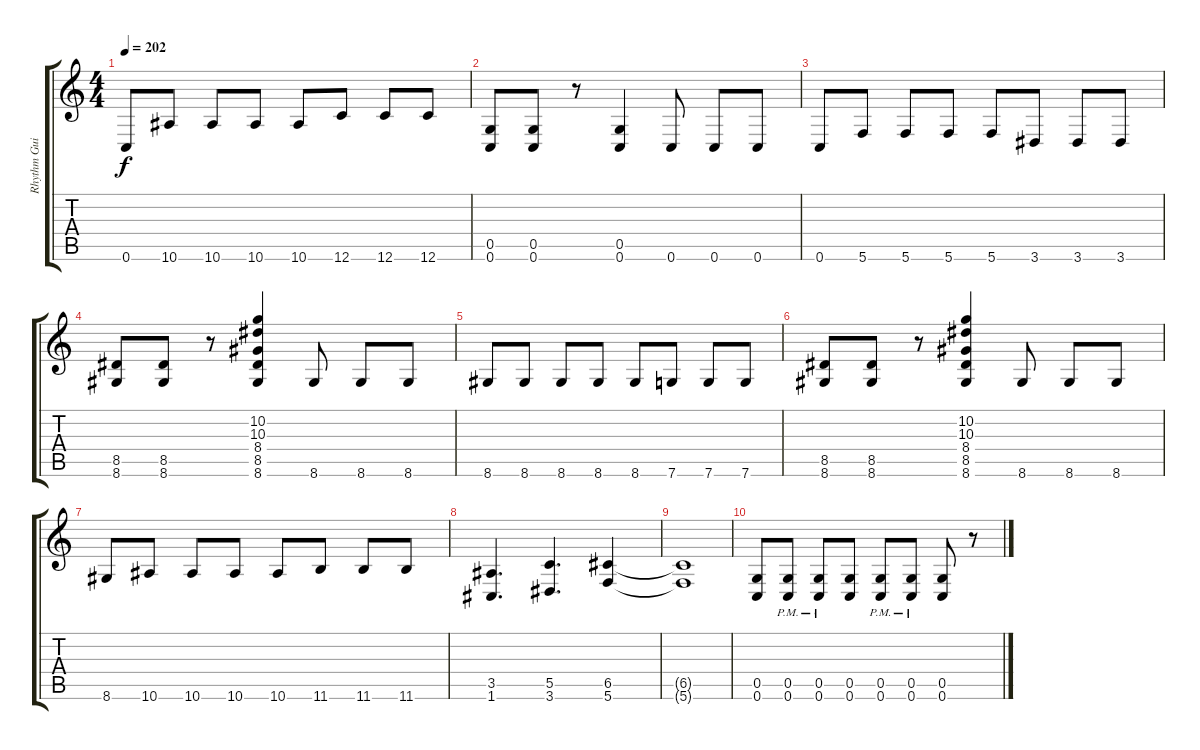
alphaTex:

\track ("Rhythm Guitar 1" "Rhythm Gui") {instrument distortionguitar}
\staff {score tabs}
\tuning (D4 A3 F3 C3 G2 C2) {hide}
\ts (4 4)
\tempo 202
\clef g2
\ks c
0.6.8{dy f} 10.6.8 10.6.8 10.6.8 10.6.8 12.6.8 12.6.8 12.6.8 |
(0.5 0.6).8 (0.5 0.6).8 r.8 (0.5 0.6).4 0.6.8 0.6.8 0.6.8 |
0.6.8 5.6.8 5.6.8 5.6.8 5.6.8 3.6.8 3.6.8 3.6.8 |
(8.5 8.6).8 (8.5 8.6).8 r.8 (10.2 10.3 8.4 8.5 8.6).4 8.6.8 8.6.8 8.6.8 |
8.6.8 8.6.8 8.6.8 8.6.8 8.6.8 7.6.8 7.6.8 7.6.8 |
(8.5 8.6).8 (8.5 8.6).8 r.8 (10.2 10.3 8.4 8.5 8.6).4 8.6.8 8.6.8 8.6.8 |
8.6.8 10.6.8 10.6.8 10.6.8 10.6.8 11.6.8 11.6.8 11.6.8 |
(3.5 1.6).4{d} (5.5 3.6).4{d} (6.5 5.6).4 |
(6.5{t} 5.6{t}).1 |
(0.5 0.6).8 (0.5{pm} 0.6{pm}).8 (0.5{pm} 0.6{pm}).8 (0.5 0.6).8 (0.5{pm} 0.6{pm}).8 (0.5{pm} 0.6{pm}).8 (0.5 0.6).8 r.8
